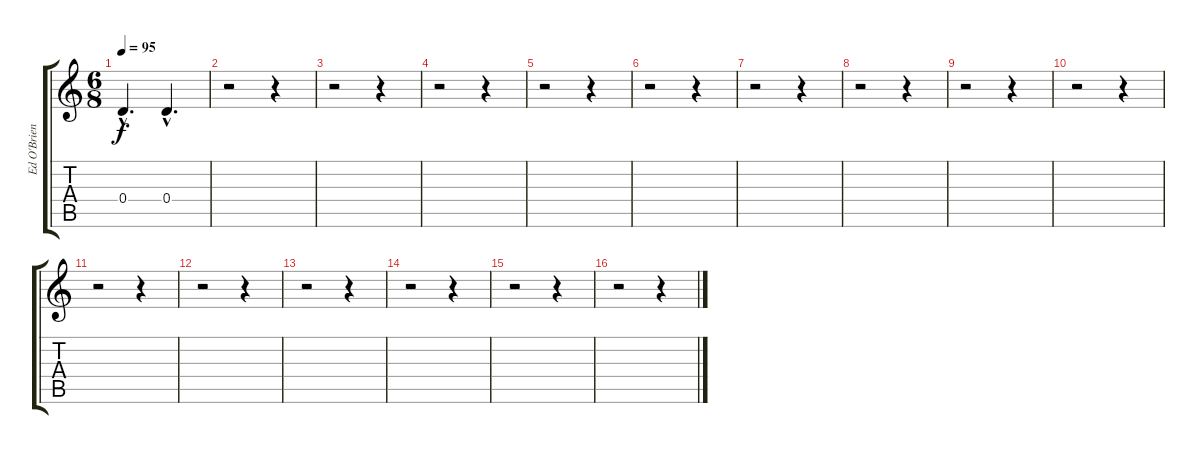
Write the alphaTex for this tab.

\track ("Ed O'Brien (Guitar 2)" "Ed O'Brien") {instrument distortionguitar}
\staff {score tabs}
\tuning (E4 B3 G3 D3 A2 E2) {hide}
\ts (6 8)
\tempo 95
\clef g2
\ks c
0.4{hac t}.4{d dy f} 0.4{hac}.4{d} |
r.2 r.4 |
r.2 r.4 |
r.2 r.4 |
r.2 r.4 |
r.2 r.4 |
r.2 r.4 |
r.2 r.4 |
r.2 r.4 |
r.2 r.4 |
r.2 r.4 |
r.2 r.4 |
r.2 r.4 |
r.2 r.4 |
r.2 r.4 |
r.2 r.4
